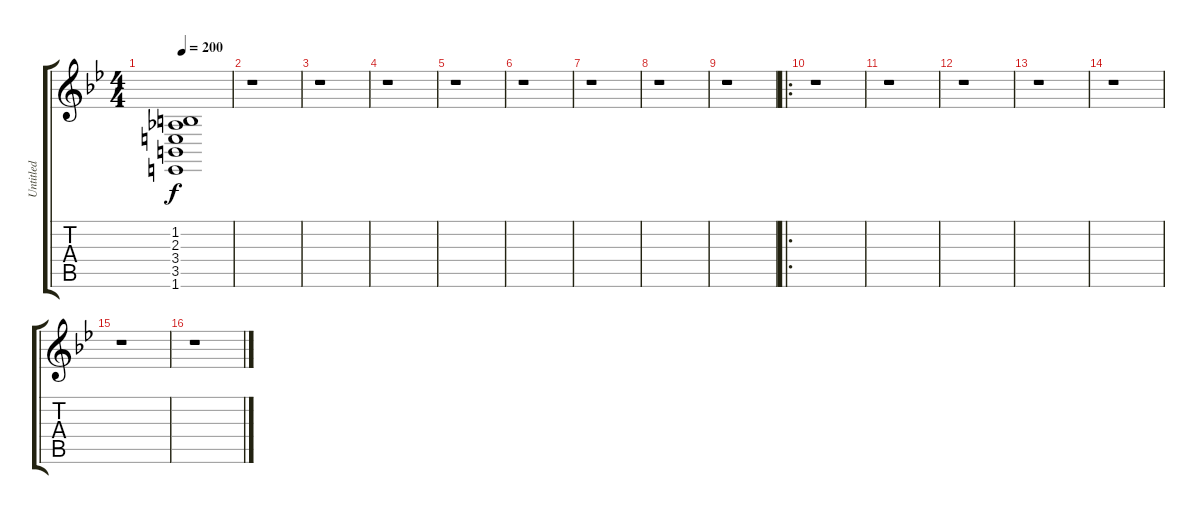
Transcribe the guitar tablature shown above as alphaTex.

\track ("Untitled" "Untitled") {instrument tremolostrings}
\staff {score tabs}
\tuning (Eb4 Bb3 Gb3 Db3 Ab2 Eb2) {hide}
\ts (4 4)
\tempo 200
\clef g2
\ks bb
(1.2 2.3 3.4 3.5 1.6).1{dy f} |
r.1 |
r.1 |
r.1 |
r.1 |
r.1 |
r.1 |
r.1 |
r.1 |
\ro
r.1 |
r.1 |
r.1 |
r.1 |
r.1 |
r.1 |
r.1
